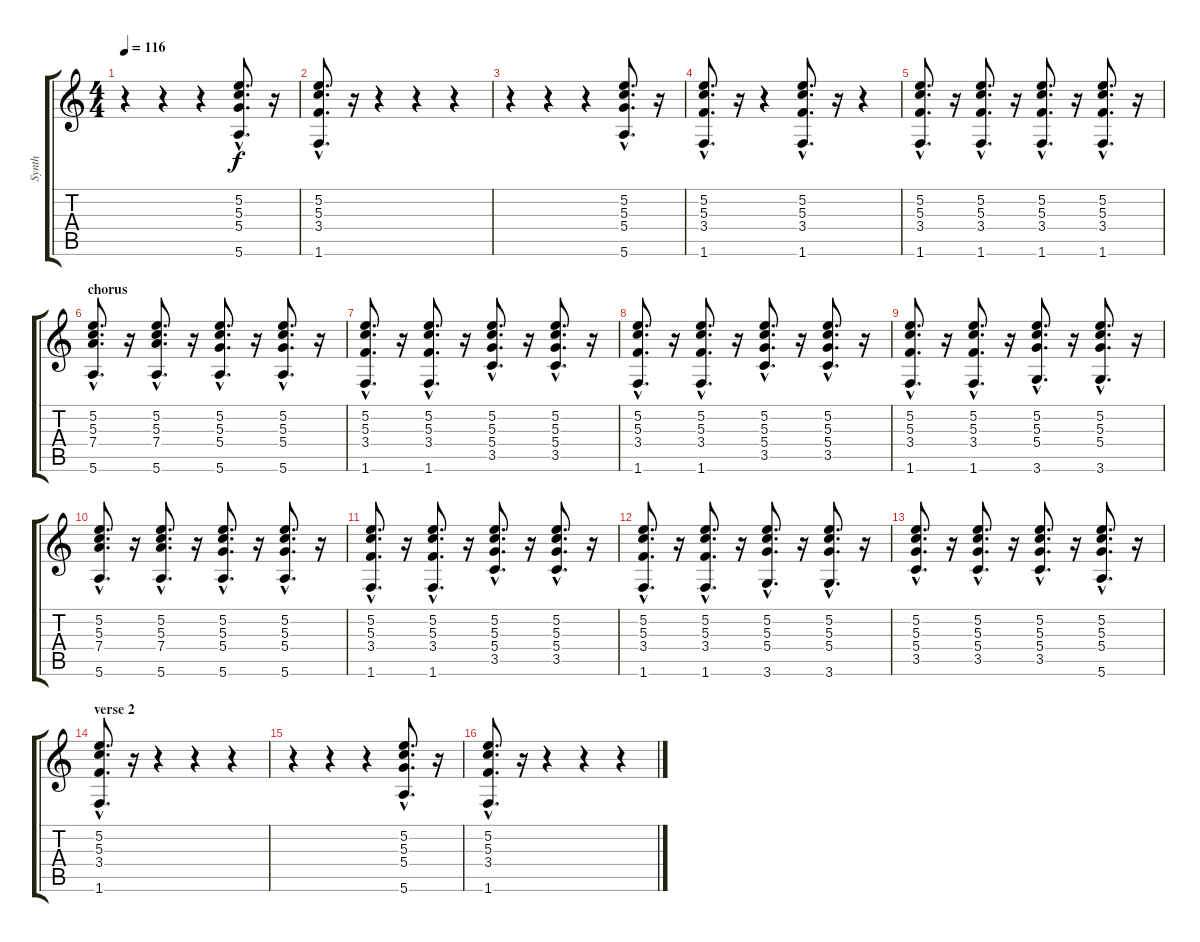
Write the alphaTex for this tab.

\track ("Synth" "Synth") {instrument fretlessbass}
\staff {score tabs}
\tuning (E4 B3 G3 D3 A2 E2) {hide}
\ts (4 4)
\tempo 116
\clef g2
\ks c
r.4{dy f} r.4 r.4 (5.2{hac} 5.3{hac} 5.4{hac} 5.6{hac}).8{d} r.16 |
(5.2{hac} 5.3{hac} 3.4{hac} 1.6{hac}).8{d} r.16 r.4 r.4 r.4 |
r.4 r.4 r.4 (5.2{hac} 5.3{hac} 5.4{hac} 5.6{hac}).8{d} r.16 |
(5.2{hac} 5.3{hac} 3.4{hac} 1.6{hac}).8{d} r.16 r.4 (5.2{hac} 5.3{hac} 3.4{hac} 1.6{hac}).8{d} r.16 r.4 |
(5.2{hac} 5.3{hac} 3.4{hac} 1.6{hac}).8{d} r.16 (5.2{hac} 5.3{hac} 3.4{hac} 1.6{hac}).8{d} r.16 (5.2{hac} 5.3{hac} 3.4{hac} 1.6{hac}).8{d} r.16 (5.2{hac} 5.3{hac} 3.4{hac} 1.6{hac}).8{d} r.16 |
\section ("" "chorus")
(5.2{hac} 5.3{hac} 7.4{hac} 5.6{hac}).8{d} r.16 (5.2{hac} 5.3{hac} 7.4{hac} 5.6{hac}).8{d} r.16 (5.2{hac} 5.3{hac} 5.4{hac} 5.6{hac}).8{d} r.16 (5.2{hac} 5.3{hac} 5.4{hac} 5.6{hac}).8{d} r.16 |
(5.2{hac} 5.3{hac} 3.4{hac} 1.6{hac}).8{d} r.16 (5.2{hac} 5.3{hac} 3.4{hac} 1.6{hac}).8{d} r.16 (5.2{hac} 5.3{hac} 5.4{hac} 3.5{hac}).8{d} r.16 (5.2{hac} 5.3{hac} 5.4{hac} 3.5{hac}).8{d} r.16 |
(5.2{hac} 5.3{hac} 3.4{hac} 1.6{hac}).8{d} r.16 (5.2{hac} 5.3{hac} 3.4{hac} 1.6{hac}).8{d} r.16 (5.2{hac} 5.3{hac} 5.4{hac} 3.5{hac}).8{d} r.16 (5.2{hac} 5.3{hac} 5.4{hac} 3.5{hac}).8{d} r.16 |
(5.2{hac} 5.3{hac} 3.4{hac} 1.6{hac}).8{d} r.16 (5.2{hac} 5.3{hac} 3.4{hac} 1.6{hac}).8{d} r.16 (5.2{hac} 5.3{hac} 5.4{hac} 3.6{hac}).8{d} r.16 (5.2{hac} 5.3{hac} 5.4{hac} 3.6{hac}).8{d} r.16 |
(5.2{hac} 5.3{hac} 7.4{hac} 5.6{hac}).8{d} r.16 (5.2{hac} 5.3{hac} 7.4{hac} 5.6{hac}).8{d} r.16 (5.2{hac} 5.3{hac} 5.4{hac} 5.6{hac}).8{d} r.16 (5.2{hac} 5.3{hac} 5.4{hac} 5.6{hac}).8{d} r.16 |
(5.2{hac} 5.3{hac} 3.4{hac} 1.6{hac}).8{d} r.16 (5.2{hac} 5.3{hac} 3.4{hac} 1.6{hac}).8{d} r.16 (5.2{hac} 5.3{hac} 5.4{hac} 3.5{hac}).8{d} r.16 (5.2{hac} 5.3{hac} 5.4{hac} 3.5{hac}).8{d} r.16 |
(5.2{hac} 5.3{hac} 3.4{hac} 1.6{hac}).8{d} r.16 (5.2{hac} 5.3{hac} 3.4{hac} 1.6{hac}).8{d} r.16 (5.2{hac} 5.3{hac} 5.4{hac} 3.6{hac}).8{d} r.16 (5.2{hac} 5.3{hac} 5.4{hac} 3.6{hac}).8{d} r.16 |
(5.2{hac} 5.3{hac} 5.4{hac} 3.5{hac}).8{d} r.16 (5.2{hac} 5.3{hac} 5.4{hac} 3.5{hac}).8{d} r.16 (5.2{hac} 5.3{hac} 5.4{hac} 3.5{hac}).8{d} r.16 (5.2{hac} 5.3{hac} 5.4{hac} 5.6{hac}).8{d} r.16 |
\section ("" "verse 2")
(5.2{hac} 5.3{hac} 3.4{hac} 1.6{hac}).8{d} r.16 r.4 r.4 r.4 |
r.4 r.4 r.4 (5.2{hac} 5.3{hac} 5.4{hac} 5.6{hac}).8{d} r.16 |
(5.2{hac} 5.3{hac} 3.4{hac} 1.6{hac}).8{d} r.16 r.4 r.4 r.4
